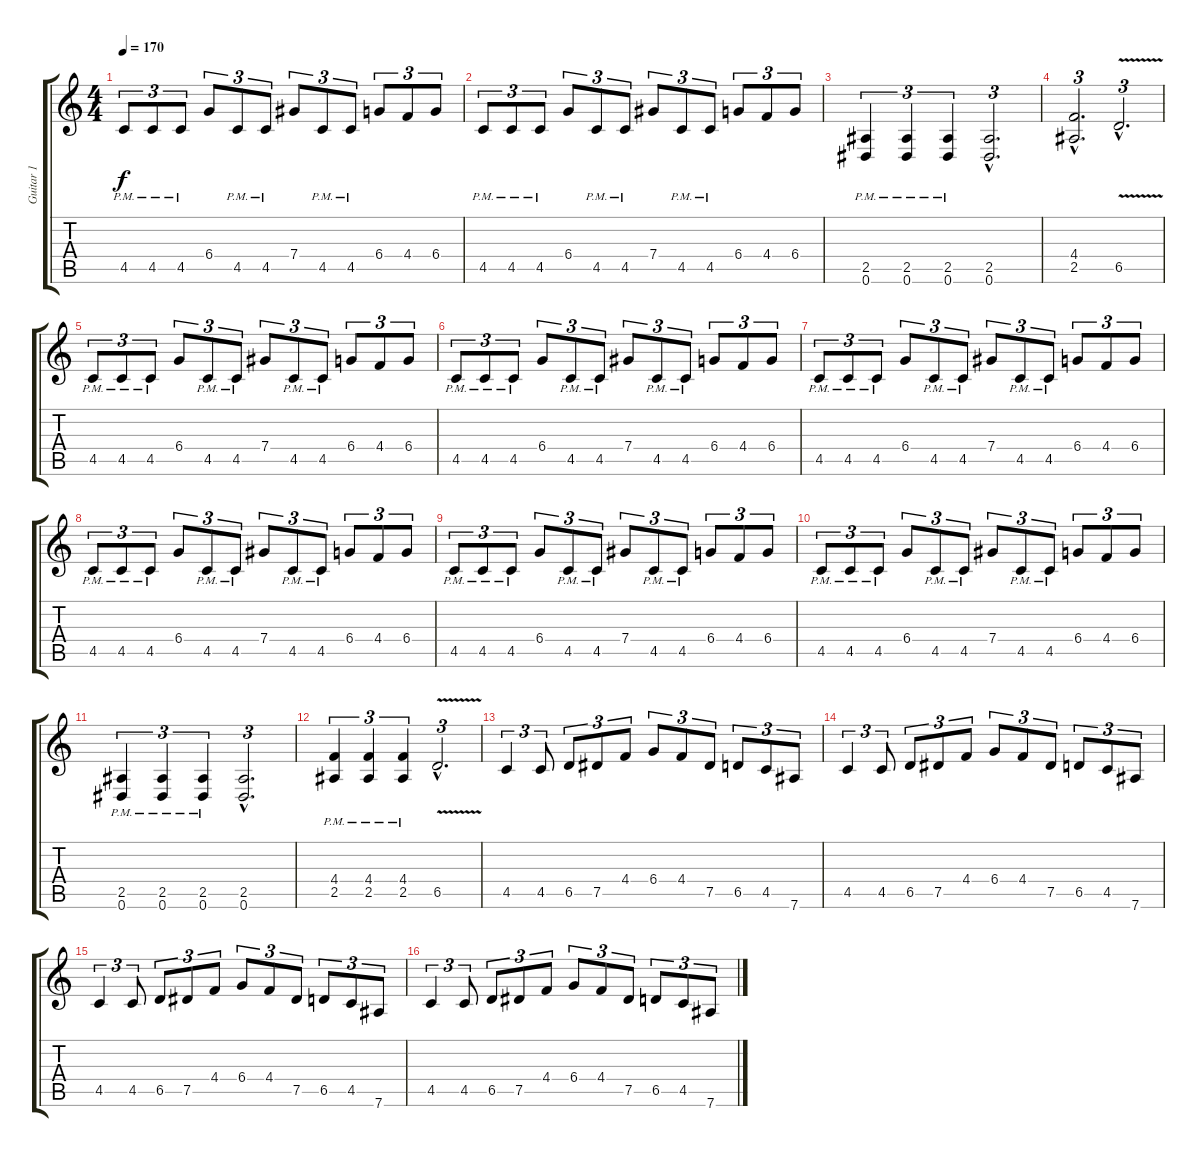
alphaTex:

\track ("Guitar 1" "Guitar 1") {instrument overdrivenguitar}
\staff {score tabs}
\tuning (Eb4 Bb3 Gb3 Db3 Ab2 Eb2) {hide}
\ts (4 4)
\tempo 170
\clef g2
\ks c
4.5{pm}.8{tu (3 2) dy f} 4.5{pm}.8{tu (3 2)} 4.5{pm}.8{tu (3 2)} 6.4.8{tu (3 2)} 4.5{pm}.8{tu (3 2)} 4.5{pm}.8{tu (3 2)} 7.4.8{tu (3 2)} 4.5{pm}.8{tu (3 2)} 4.5{pm}.8{tu (3 2)} 6.4.8{tu (3 2)} 4.4.8{tu (3 2)} 6.4.8{tu (3 2)} |
4.5{pm}.8{tu (3 2)} 4.5{pm}.8{tu (3 2)} 4.5{pm}.8{tu (3 2)} 6.4.8{tu (3 2)} 4.5{pm}.8{tu (3 2)} 4.5{pm}.8{tu (3 2)} 7.4.8{tu (3 2)} 4.5{pm}.8{tu (3 2)} 4.5{pm}.8{tu (3 2)} 6.4.8{tu (3 2)} 4.4.8{tu (3 2)} 6.4.8{tu (3 2)} |
(2.5{pm} 0.6{pm}).4{tu (3 2)} (2.5{pm} 0.6{pm}).4{tu (3 2)} (2.5{pm} 0.6{pm}).4{tu (3 2)} (2.5{hac} 0.6{hac}).2{d tu (3 2)} |
(4.4{hac} 2.5{hac}).2{d tu (3 2)} 6.5{v hac}.2{d tu (3 2)} |
4.5{pm}.8{tu (3 2)} 4.5{pm}.8{tu (3 2)} 4.5{pm}.8{tu (3 2)} 6.4.8{tu (3 2)} 4.5{pm}.8{tu (3 2)} 4.5{pm}.8{tu (3 2)} 7.4.8{tu (3 2)} 4.5{pm}.8{tu (3 2)} 4.5{pm}.8{tu (3 2)} 6.4.8{tu (3 2)} 4.4.8{tu (3 2)} 6.4.8{tu (3 2)} |
4.5{pm}.8{tu (3 2)} 4.5{pm}.8{tu (3 2)} 4.5{pm}.8{tu (3 2)} 6.4.8{tu (3 2)} 4.5{pm}.8{tu (3 2)} 4.5{pm}.8{tu (3 2)} 7.4.8{tu (3 2)} 4.5{pm}.8{tu (3 2)} 4.5{pm}.8{tu (3 2)} 6.4.8{tu (3 2)} 4.4.8{tu (3 2)} 6.4.8{tu (3 2)} |
4.5{pm}.8{tu (3 2)} 4.5{pm}.8{tu (3 2)} 4.5{pm}.8{tu (3 2)} 6.4.8{tu (3 2)} 4.5{pm}.8{tu (3 2)} 4.5{pm}.8{tu (3 2)} 7.4.8{tu (3 2)} 4.5{pm}.8{tu (3 2)} 4.5{pm}.8{tu (3 2)} 6.4.8{tu (3 2)} 4.4.8{tu (3 2)} 6.4.8{tu (3 2)} |
4.5{pm}.8{tu (3 2)} 4.5{pm}.8{tu (3 2)} 4.5{pm}.8{tu (3 2)} 6.4.8{tu (3 2)} 4.5{pm}.8{tu (3 2)} 4.5{pm}.8{tu (3 2)} 7.4.8{tu (3 2)} 4.5{pm}.8{tu (3 2)} 4.5{pm}.8{tu (3 2)} 6.4.8{tu (3 2)} 4.4.8{tu (3 2)} 6.4.8{tu (3 2)} |
4.5{pm}.8{tu (3 2)} 4.5{pm}.8{tu (3 2)} 4.5{pm}.8{tu (3 2)} 6.4.8{tu (3 2)} 4.5{pm}.8{tu (3 2)} 4.5{pm}.8{tu (3 2)} 7.4.8{tu (3 2)} 4.5{pm}.8{tu (3 2)} 4.5{pm}.8{tu (3 2)} 6.4.8{tu (3 2)} 4.4.8{tu (3 2)} 6.4.8{tu (3 2)} |
4.5{pm}.8{tu (3 2)} 4.5{pm}.8{tu (3 2)} 4.5{pm}.8{tu (3 2)} 6.4.8{tu (3 2)} 4.5{pm}.8{tu (3 2)} 4.5{pm}.8{tu (3 2)} 7.4.8{tu (3 2)} 4.5{pm}.8{tu (3 2)} 4.5{pm}.8{tu (3 2)} 6.4.8{tu (3 2)} 4.4.8{tu (3 2)} 6.4.8{tu (3 2)} |
(2.5{pm} 0.6{pm}).4{tu (3 2)} (2.5{pm} 0.6{pm}).4{tu (3 2)} (2.5{pm} 0.6{pm}).4{tu (3 2)} (2.5{hac} 0.6{hac}).2{d tu (3 2)} |
(4.4{pm} 2.5{pm}).4{tu (3 2)} (4.4{pm} 2.5{pm}).4{tu (3 2)} (4.4{pm} 2.5{pm}).4{tu (3 2)} 6.5{v hac}.2{d tu (3 2)} |
\section ("" "")
4.5.4{tu (3 2)} 4.5.8{tu (3 2)} 6.5.8{tu (3 2)} 7.5.8{tu (3 2)} 4.4.8{tu (3 2)} 6.4.8{tu (3 2)} 4.4.8{tu (3 2)} 7.5.8{tu (3 2)} 6.5.8{tu (3 2)} 4.5.8{tu (3 2)} 7.6.8{tu (3 2)} |
4.5.4{tu (3 2)} 4.5.8{tu (3 2)} 6.5.8{tu (3 2)} 7.5.8{tu (3 2)} 4.4.8{tu (3 2)} 6.4.8{tu (3 2)} 4.4.8{tu (3 2)} 7.5.8{tu (3 2)} 6.5.8{tu (3 2)} 4.5.8{tu (3 2)} 7.6.8{tu (3 2)} |
4.5.4{tu (3 2)} 4.5.8{tu (3 2)} 6.5.8{tu (3 2)} 7.5.8{tu (3 2)} 4.4.8{tu (3 2)} 6.4.8{tu (3 2)} 4.4.8{tu (3 2)} 7.5.8{tu (3 2)} 6.5.8{tu (3 2)} 4.5.8{tu (3 2)} 7.6.8{tu (3 2)} |
4.5.4{tu (3 2)} 4.5.8{tu (3 2)} 6.5.8{tu (3 2)} 7.5.8{tu (3 2)} 4.4.8{tu (3 2)} 6.4.8{tu (3 2)} 4.4.8{tu (3 2)} 7.5.8{tu (3 2)} 6.5.8{tu (3 2)} 4.5.8{tu (3 2)} 7.6.8{tu (3 2)}
